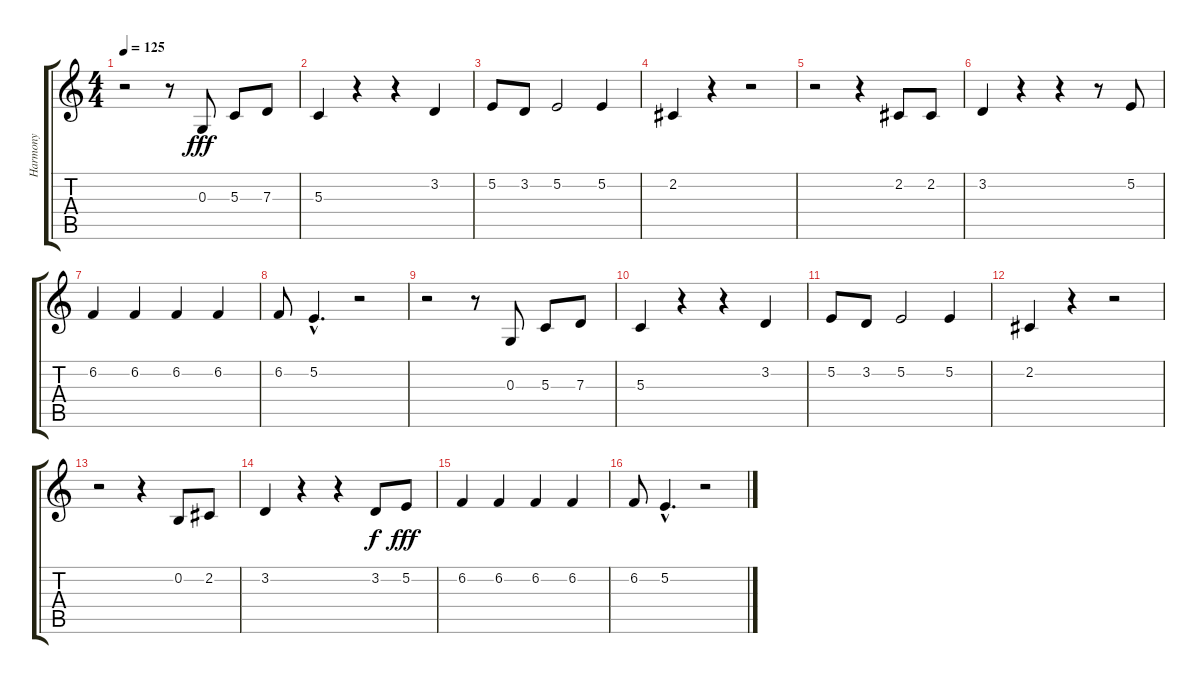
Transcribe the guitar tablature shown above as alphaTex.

\track ("Harmony" "Harmony") {instrument tenorsax}
\staff {score tabs}
\tuning (E4 B3 G3 D3 A2 E2) {hide}
\ts (4 4)
\tempo 125
\clef g2
\ks c
r.2{dy f} r.8 0.3.8{dy fff} 5.3.8 7.3.8 |
5.3.4 r.4 r.4 3.2.4 |
5.2.8 3.2.8 5.2.2 5.2.4 |
2.2.4 r.4 r.2 |
r.2 r.4 2.2.8 2.2.8 |
3.2.4 r.4 r.4 r.8 5.2.8 |
6.2.4 6.2.4 6.2.4 6.2.4 |
6.2.8 5.2{hac}.4{d} r.2 |
r.2 r.8 0.3.8 5.3.8 7.3.8 |
5.3.4 r.4 r.4 3.2.4 |
5.2.8 3.2.8 5.2.2 5.2.4 |
2.2.4 r.4 r.2 |
r.2 r.4 0.2.8 2.2.8 |
3.2.4 r.4 r.4 3.2.8{dy f} 5.2.8{dy fff} |
6.2.4 6.2.4 6.2.4 6.2.4 |
6.2.8 5.2{hac}.4{d} r.2
